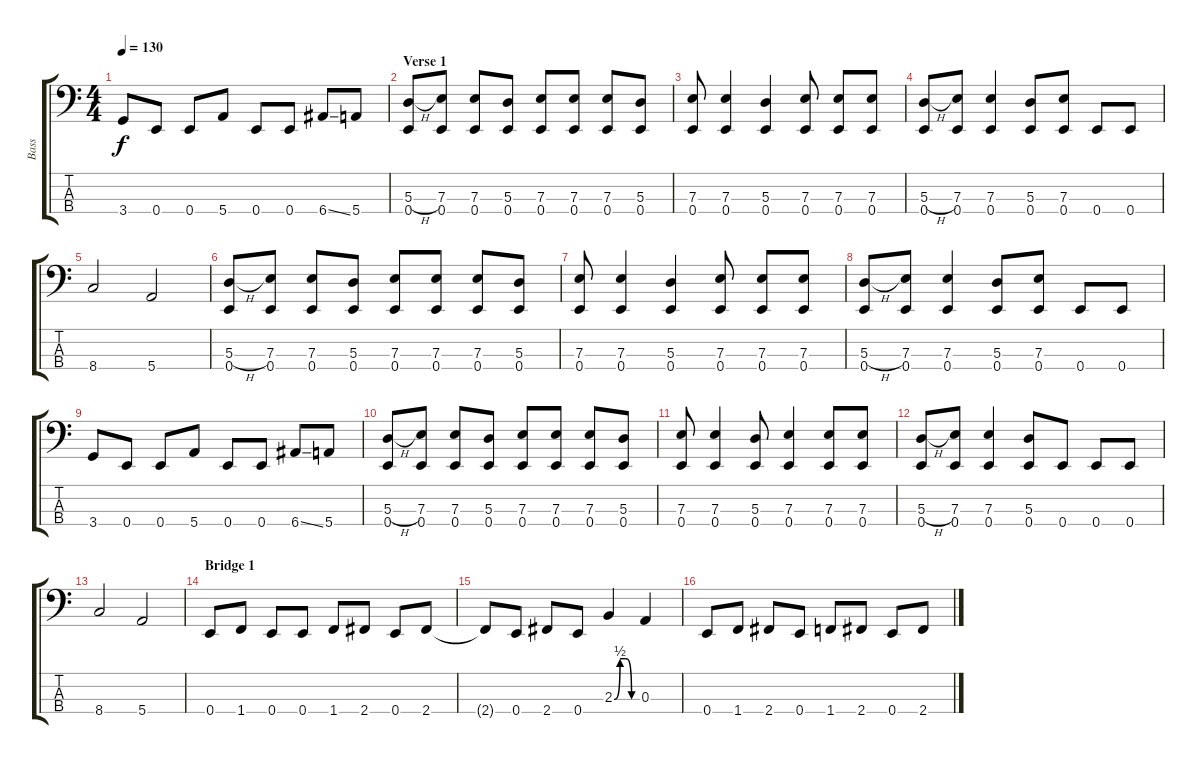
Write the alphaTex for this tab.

\track ("Bass" "Bass") {instrument electricbasspick}
\staff {score tabs}
\tuning (G2 D2 A1 E1) {hide}
\ts (4 4)
\tempo 130
\clef f4
\ks c
3.4.8{dy f} 0.4.8 0.4.8 5.4.8 0.4.8 0.4.8 6.4{ss}.8 5.4.8 |
\section ("" "Verse 1")
(5.3{h} 0.4).8 (7.3 0.4).8 (7.3 0.4).8 (5.3 0.4).8 (7.3 0.4).8 (7.3 0.4).8 (7.3 0.4).8 (5.3 0.4).8 |
(7.3 0.4).8 (7.3 0.4).4 (5.3 0.4).4 (7.3 0.4).8 (7.3 0.4).8 (7.3 0.4).8 |
(5.3{h} 0.4).8 (7.3 0.4).8 (7.3 0.4).4 (5.3 0.4).8 (7.3 0.4).8 0.4.8 0.4.8 |
8.4.2 5.4.2 |
(5.3{h} 0.4).8 (7.3 0.4).8 (7.3 0.4).8 (5.3 0.4).8 (7.3 0.4).8 (7.3 0.4).8 (7.3 0.4).8 (5.3 0.4).8 |
(7.3 0.4).8 (7.3 0.4).4 (5.3 0.4).4 (7.3 0.4).8 (7.3 0.4).8 (7.3 0.4).8 |
(5.3{h} 0.4).8 (7.3 0.4).8 (7.3 0.4).4 (5.3 0.4).8 (7.3 0.4).8 0.4.8 0.4.8 |
3.4.8 0.4.8 0.4.8 5.4.8 0.4.8 0.4.8 6.4{ss}.8 5.4.8 |
(5.3{h} 0.4).8 (7.3 0.4).8 (7.3 0.4).8 (5.3 0.4).8 (7.3 0.4).8 (7.3 0.4).8 (7.3 0.4).8 (5.3 0.4).8 |
(7.3 0.4).8 (7.3 0.4).4 (5.3 0.4).8 (7.3 0.4).4 (7.3 0.4).8 (7.3 0.4).8 |
(5.3{h} 0.4).8 (7.3 0.4).8 (7.3 0.4).4 (5.3 0.4).8 0.4.8 0.4.8 0.4.8 |
8.4.2 5.4.2 |
\section ("" "Bridge 1")
0.4.8 1.4.8 0.4.8 0.4.8 1.4.8 2.4.8 0.4.8 2.4.8 |
2.4{t}.8 0.4.8 2.4.8 0.4.8 2.3{be (custom 0 0 15 2 30 2 45 0 60 0)}.4 0.3.4 |
0.4.8 1.4.8 2.4.8 0.4.8 1.4.8 2.4.8 0.4.8 2.4.8
